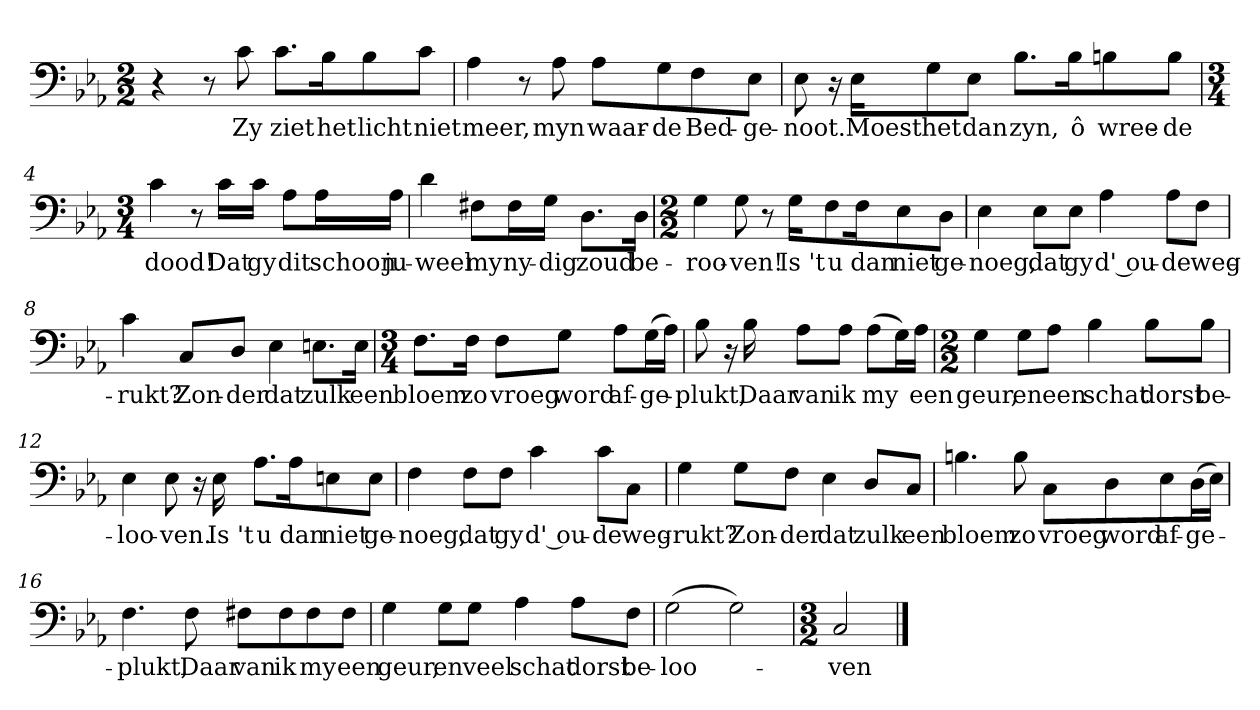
**kern	**text
*part1	*part1
*staff1	*staff1
*clefF4	*
*k[b-e-a-]	*
*c:	*
*M2/2	*
*MM120	*
=1	=1
4r	.
8r	.
8c	Zy
8.c\L	ziet
16B-\K	het
8B-\	licht
8c\J	niet
=2	=2
4A-	meer,
8r	.
8A-	myn
8A-\L	waar-
8G\	-de
8F\	Bed-
8E-\J	-ge-
=3	=3
8E-	-noot.
16r	.
16E-\KL	Moest
8G\	het
8E-\J	dan
8.B-\L	zyn,
16B-\K	ô
8Bn\	wree-
8B\J	-de
=4	=4
*M3/4	*
4c	dood!
8r	.
16c\LL	Dat
16c\JJ	gy
8A-\L	dit
16A-\L	schoon
16A-\JJ	ju-
=5	=5
4d	-weel
8F#X\L	my
16F#\L	ny-
16G\JJ	-dig
8.D\L	zoud
16D\Jk	be-
=6	=6
*M2/2	*
4G	-roo-
8G	-ven!
8r	.
16G\KL	Is 't
8F\	u
16F\K	dan
8E-\	niet
8D\J	ge-
=7	=7
4E-	-noeg,
8E-\L	dat
8E-\J	gy
4A-	d' ou-
8A-\L	-de
8F\J	weg-
=8	=8
4c	-rukt?
8C/L	Zon-
8D/J	-der
4E-	dat
8.En\L	zulk
16E\Jk	een
=9	=9
*M3/4	*
8.F\L	bloem
16F\Jk	zo
8F\L	vroeg
8G\J	word
8A-\L	af-
(16G\L	-ge-
16A-\JJ)	.
=10	=10
8B-	-plukt,
16r	.
16B-	Daar
8A-\L	van
8A-\J	ik
(8A-\L	my
16G\L)	.
16A-\JJ	een
=11	=11
*M2/2	*
4G	geur,
8G\L	en
8A-\J	een
4B-	schat
8B-\L	dorst
8B-\J	be-
=12	=12
4E-	-loo-
8E-	-ven.
16r	.
16E-	Is 't
8.A-\L	u
16A-\K	dan
8En\	niet
8E\J	ge-
=13	=13
4F	-noeg,
8F\L	dat
8F\J	gy
4c	d' ou-
8c\L	-de
8C\J	weg-
=14	=14
4G	-rukt?
8G\L	Zon-
8F\J	-der
4E-	dat
8D/L	zulk
8C/J	een
=15	=15
4.Bn	bloem
8B	zo
8C\L	vroeg
8D\	word
8E-\	af-
(16D\L	-ge-
16E-\JJ)	.
=16	=16
4.F	-plukt,
8F	Daar
8F#X\L	van
8F#\	ik
8F#\	my
8F#\J	een
=17	=17
4G	geur,
8G\L	en
8G\J	veel
4A-	schat
8A-\L	dorst
8F\J	be-
=18	=18
(2G	-loo-
2G)	.
=19	=19
*M3/2	*
2C	-ven
==	==
*-	*-
